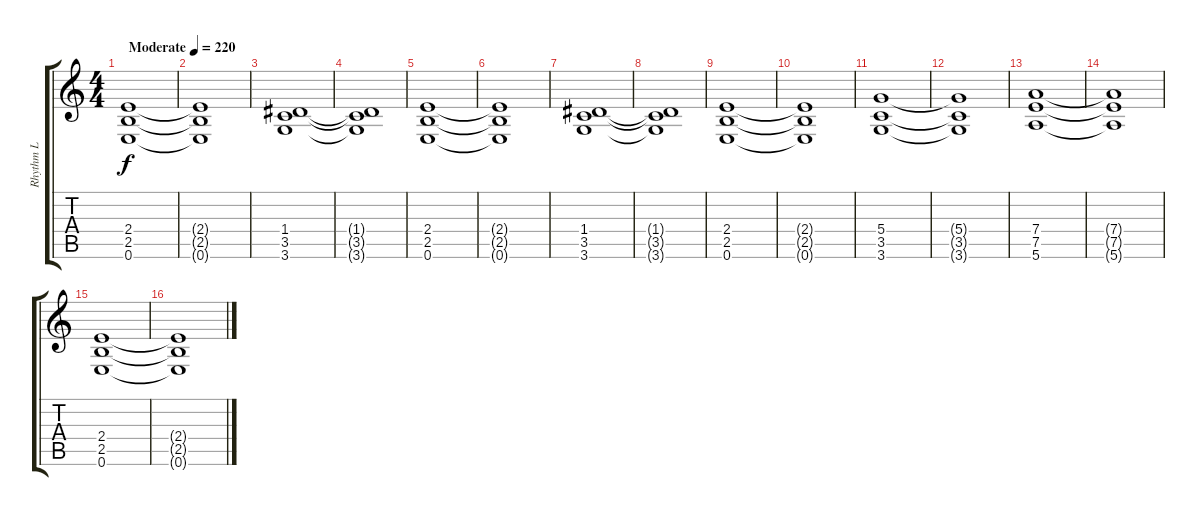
\track ("Rhythm L" "Rhythm L") {instrument distortionguitar}
\staff {score tabs}
\tuning (E4 B3 G3 D3 A2 E2) {hide}
\ts (4 4)
\tempo (220 "Moderate")
\clef g2
\ks c
(2.4 2.5 0.6).1{dy f instrument distortionguitar} |
(2.4{t} 2.5{t} 0.6{t}).1 |
(1.4 3.5 3.6).1 |
(1.4{t} 3.5{t} 3.6{t}).1 |
(2.4 2.5 0.6).1 |
(2.4{t} 2.5{t} 0.6{t}).1 |
(1.4 3.5 3.6).1 |
(1.4{t} 3.5{t} 3.6{t}).1 |
(2.4 2.5 0.6).1 |
(2.4{t} 2.5{t} 0.6{t}).1 |
(5.4 3.5 3.6).1 |
(5.4{t} 3.5{t} 3.6{t}).1 |
(7.4 7.5 5.6).1 |
(7.4{t} 7.5{t} 5.6{t}).1 |
(2.4 2.5 0.6).1 |
(2.4{t} 2.5{t} 0.6{t}).1
